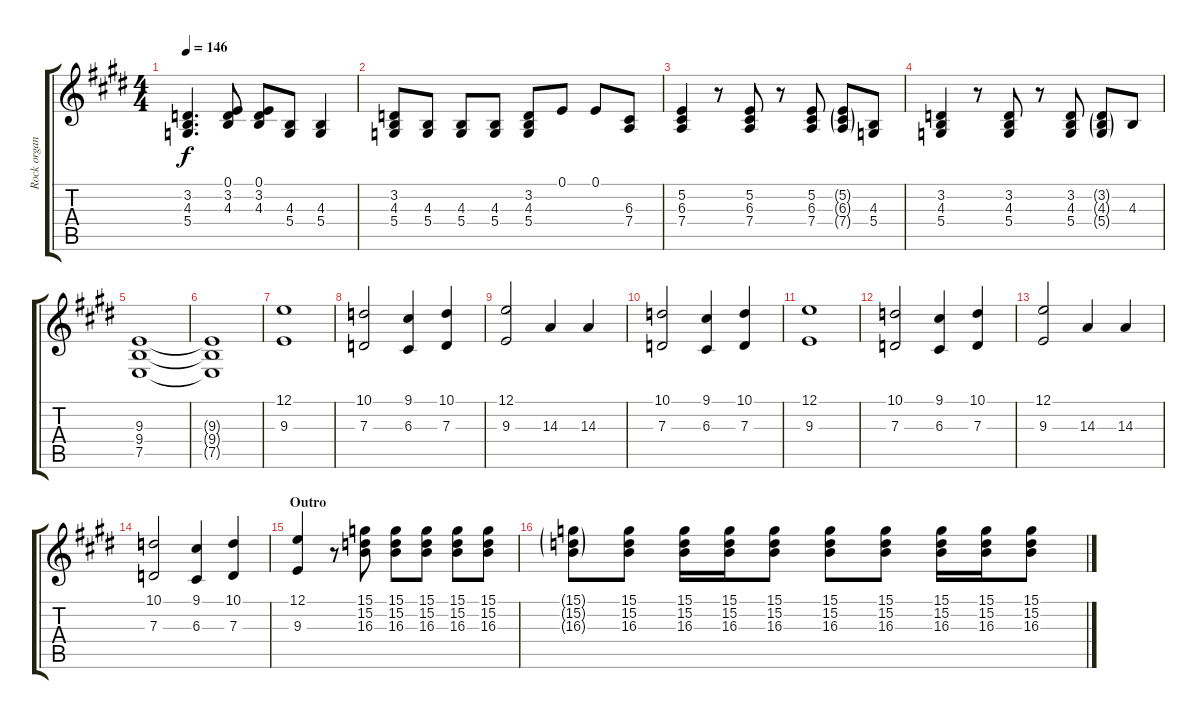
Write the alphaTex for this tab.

\track ("Rock organ" "Rock organ") {instrument drawbarorgan}
\staff {score tabs}
\tuning (E4 B3 G3 D3 A2 E2) {hide}
\ts (4 4)
\tempo 146
\clef g2
\ks e
(3.2 4.3 5.4).4{d dy f} (0.1 3.2 4.3).8 (0.1 3.2 4.3).8 (4.3 5.4).8 (4.3 5.4).4 |
(3.2 4.3 5.4).8 (4.3 5.4).8 (4.3 5.4).8 (4.3 5.4).8 (3.2 4.3 5.4).8 0.1.8 0.1.8 (6.3 7.4).8 |
(5.2 6.3 7.4).4 r.8 (5.2 6.3 7.4).8 r.8 (5.2 6.3 7.4).8 (5.2{g} 6.3{g} 7.4{g}).8 (4.3 5.4).8 |
(3.2 4.3 5.4).4 r.8 (3.2 4.3 5.4).8 r.8 (3.2 4.3 5.4).8 (3.2{g} 4.3{g} 5.4{g}).8 4.3.8 |
(9.3 9.4 7.5).1 |
(9.3{t} 9.4{t} 7.5{t}).1 |
(12.1 9.3).1 |
(10.1 7.3).2 (9.1 6.3).4 (10.1 7.3).4 |
(12.1 9.3).2 14.3.4 14.3.4 |
(10.1 7.3).2 (9.1 6.3).4 (10.1 7.3).4 |
(12.1 9.3).1 |
(10.1 7.3).2 (9.1 6.3).4 (10.1 7.3).4 |
(12.1 9.3).2 14.3.4 14.3.4 |
(10.1 7.3).2 (9.1 6.3).4 (10.1 7.3).4 |
\section ("" "Outro")
(12.1 9.3).4 r.8 (15.1 15.2 16.3).8 (15.1 15.2 16.3).8 (15.1 15.2 16.3).8 (15.1 15.2 16.3).8 (15.1 15.2 16.3).8 |
(15.1{g} 15.2{g} 16.3{g}).8 (15.1 15.2 16.3).8 (15.1 15.2 16.3).16 (15.1 15.2 16.3).16 (15.1 15.2 16.3).8 (15.1 15.2 16.3).8 (15.1 15.2 16.3).8 (15.1 15.2 16.3).16 (15.1 15.2 16.3).16 (15.1 15.2 16.3).8
